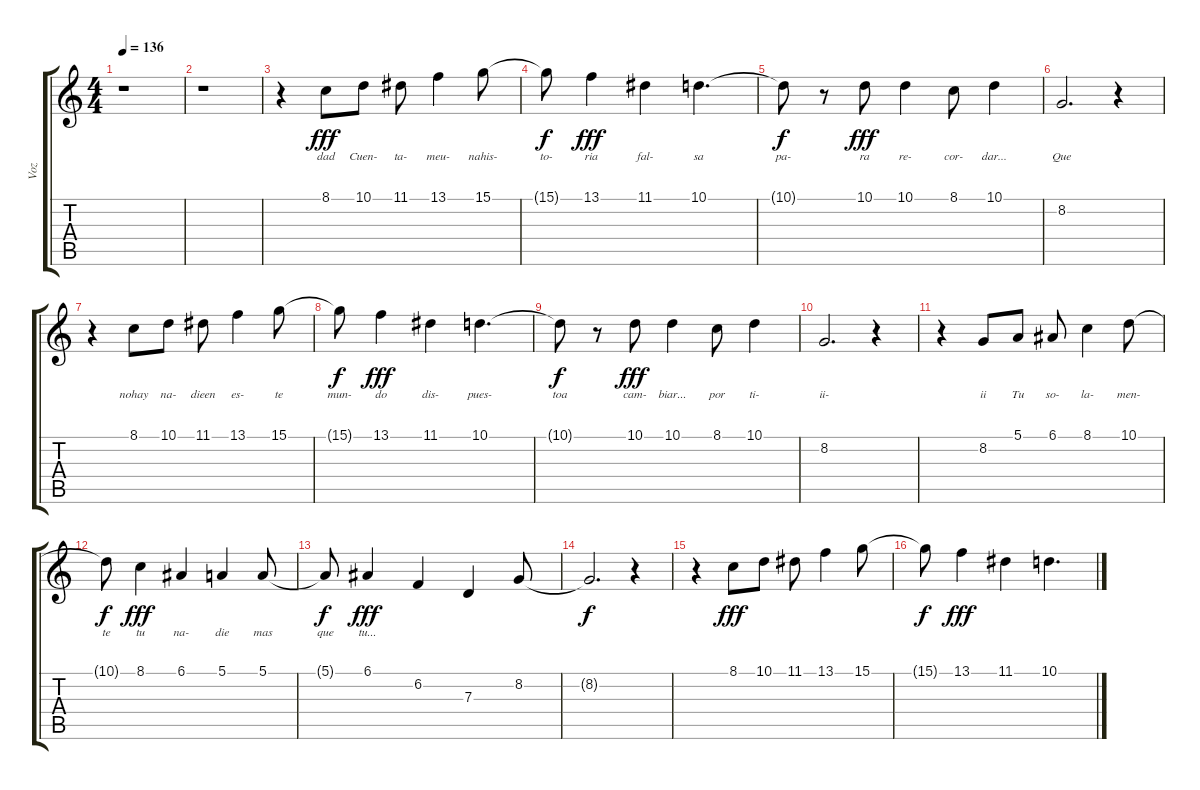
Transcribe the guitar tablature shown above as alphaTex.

\track ("Voz" "Voz") {instrument pad7halo}
\staff {score tabs}
\tuning (E4 B3 G3 D3 A2 E2) {hide}
\ts (4 4)
\tempo 136
\clef g2
\ks c
r.1{dy f} |
r.1 |
r.4 8.1.8{lyrics (0 "dad") lyrics (1 "") lyrics (2 "") lyrics (3 "") lyrics (4 "") dy fff} 10.1.8{lyrics (0 "Cuen-") lyrics (1 "") lyrics (2 "") lyrics (3 "") lyrics (4 "")} 11.1.8{lyrics (0 "ta-") lyrics (1 "") lyrics (2 "") lyrics (3 "") lyrics (4 "")} 13.1.4{lyrics (0 "meu-") lyrics (1 "") lyrics (2 "") lyrics (3 "") lyrics (4 "")} 15.1.8{lyrics (0 "nahis-") lyrics (1 "") lyrics (2 "") lyrics (3 "") lyrics (4 "")} |
15.1{t}.8{lyrics (0 "to-") lyrics (1 "") lyrics (2 "") lyrics (3 "") lyrics (4 "") dy f} 13.1.4{lyrics (0 "ria") lyrics (1 "") lyrics (2 "") lyrics (3 "") lyrics (4 "") dy fff} 11.1.4{lyrics (0 "fal-") lyrics (1 "") lyrics (2 "") lyrics (3 "") lyrics (4 "")} 10.1.4{d lyrics (0 "sa") lyrics (1 "") lyrics (2 "") lyrics (3 "") lyrics (4 "")} |
10.1{t}.8{lyrics (0 "pa-") lyrics (1 "") lyrics (2 "") lyrics (3 "") lyrics (4 "") dy f} r.8 10.1.8{lyrics (0 "ra") lyrics (1 "") lyrics (2 "") lyrics (3 "") lyrics (4 "") dy fff} 10.1.4{lyrics (0 "re-") lyrics (1 "") lyrics (2 "") lyrics (3 "") lyrics (4 "")} 8.1.8{lyrics (0 "cor-") lyrics (1 "") lyrics (2 "") lyrics (3 "") lyrics (4 "")} 10.1.4{lyrics (0 "dar...") lyrics (1 "") lyrics (2 "") lyrics (3 "") lyrics (4 "")} |
8.2.2{d lyrics (0 "Que") lyrics (1 "") lyrics (2 "") lyrics (3 "") lyrics (4 "")} r.4 |
r.4 8.1.8{lyrics (0 "nohay") lyrics (1 "") lyrics (2 "") lyrics (3 "") lyrics (4 "")} 10.1.8{lyrics (0 "na-") lyrics (1 "") lyrics (2 "") lyrics (3 "") lyrics (4 "")} 11.1.8{lyrics (0 "dieen") lyrics (1 "") lyrics (2 "") lyrics (3 "") lyrics (4 "")} 13.1.4{lyrics (0 "es-") lyrics (1 "") lyrics (2 "") lyrics (3 "") lyrics (4 "")} 15.1.8{lyrics (0 "te") lyrics (1 "") lyrics (2 "") lyrics (3 "") lyrics (4 "")} |
15.1{t}.8{lyrics (0 "mun-") lyrics (1 "") lyrics (2 "") lyrics (3 "") lyrics (4 "") dy f} 13.1.4{lyrics (0 "do") lyrics (1 "") lyrics (2 "") lyrics (3 "") lyrics (4 "") dy fff} 11.1.4{lyrics (0 "dis-") lyrics (1 "") lyrics (2 "") lyrics (3 "") lyrics (4 "")} 10.1.4{d lyrics (0 "pues-") lyrics (1 "") lyrics (2 "") lyrics (3 "") lyrics (4 "")} |
10.1{t}.8{lyrics (0 "toa") lyrics (1 "") lyrics (2 "") lyrics (3 "") lyrics (4 "") dy f} r.8 10.1.8{lyrics (0 "cam-") lyrics (1 "") lyrics (2 "") lyrics (3 "") lyrics (4 "") dy fff} 10.1.4{lyrics (0 "biar...") lyrics (1 "") lyrics (2 "") lyrics (3 "") lyrics (4 "")} 8.1.8{lyrics (0 "por") lyrics (1 "") lyrics (2 "") lyrics (3 "") lyrics (4 "")} 10.1.4{lyrics (0 "ti-") lyrics (1 "") lyrics (2 "") lyrics (3 "") lyrics (4 "")} |
8.2.2{d lyrics (0 "ii-") lyrics (1 "") lyrics (2 "") lyrics (3 "") lyrics (4 "")} r.4 |
r.4 8.2.8{lyrics (0 "ii") lyrics (1 "") lyrics (2 "") lyrics (3 "") lyrics (4 "")} 5.1.8{lyrics (0 "Tu") lyrics (1 "") lyrics (2 "") lyrics (3 "") lyrics (4 "")} 6.1.8{lyrics (0 "so-") lyrics (1 "") lyrics (2 "") lyrics (3 "") lyrics (4 "")} 8.1.4{lyrics (0 "la-") lyrics (1 "") lyrics (2 "") lyrics (3 "") lyrics (4 "")} 10.1.8{lyrics (0 "men-") lyrics (1 "") lyrics (2 "") lyrics (3 "") lyrics (4 "")} |
10.1{t}.8{lyrics (0 "te") lyrics (1 "") lyrics (2 "") lyrics (3 "") lyrics (4 "") dy f} 8.1.4{lyrics (0 "tu") lyrics (1 "") lyrics (2 "") lyrics (3 "") lyrics (4 "") dy fff} 6.1.4{lyrics (0 "na-") lyrics (1 "") lyrics (2 "") lyrics (3 "") lyrics (4 "")} 5.1.4{lyrics (0 "die") lyrics (1 "") lyrics (2 "") lyrics (3 "") lyrics (4 "")} 5.1.8{lyrics (0 "mas") lyrics (1 "") lyrics (2 "") lyrics (3 "") lyrics (4 "")} |
5.1{t}.8{lyrics (0 "que") lyrics (1 "") lyrics (2 "") lyrics (3 "") lyrics (4 "") dy f} 6.1.4{lyrics (0 "tu...") lyrics (1 "") lyrics (2 "") lyrics (3 "") lyrics (4 "") dy fff} 6.2.4{lyrics (0 "") lyrics (1 "") lyrics (2 "") lyrics (3 "") lyrics (4 "")} 7.3.4 8.2.8 |
8.2{t}.2{d dy f} r.4 |
r.4 8.1.8{dy fff} 10.1.8 11.1.8 13.1.4 15.1.8 |
15.1{t}.8{dy f} 13.1.4{dy fff} 11.1.4 10.1.4{d}
